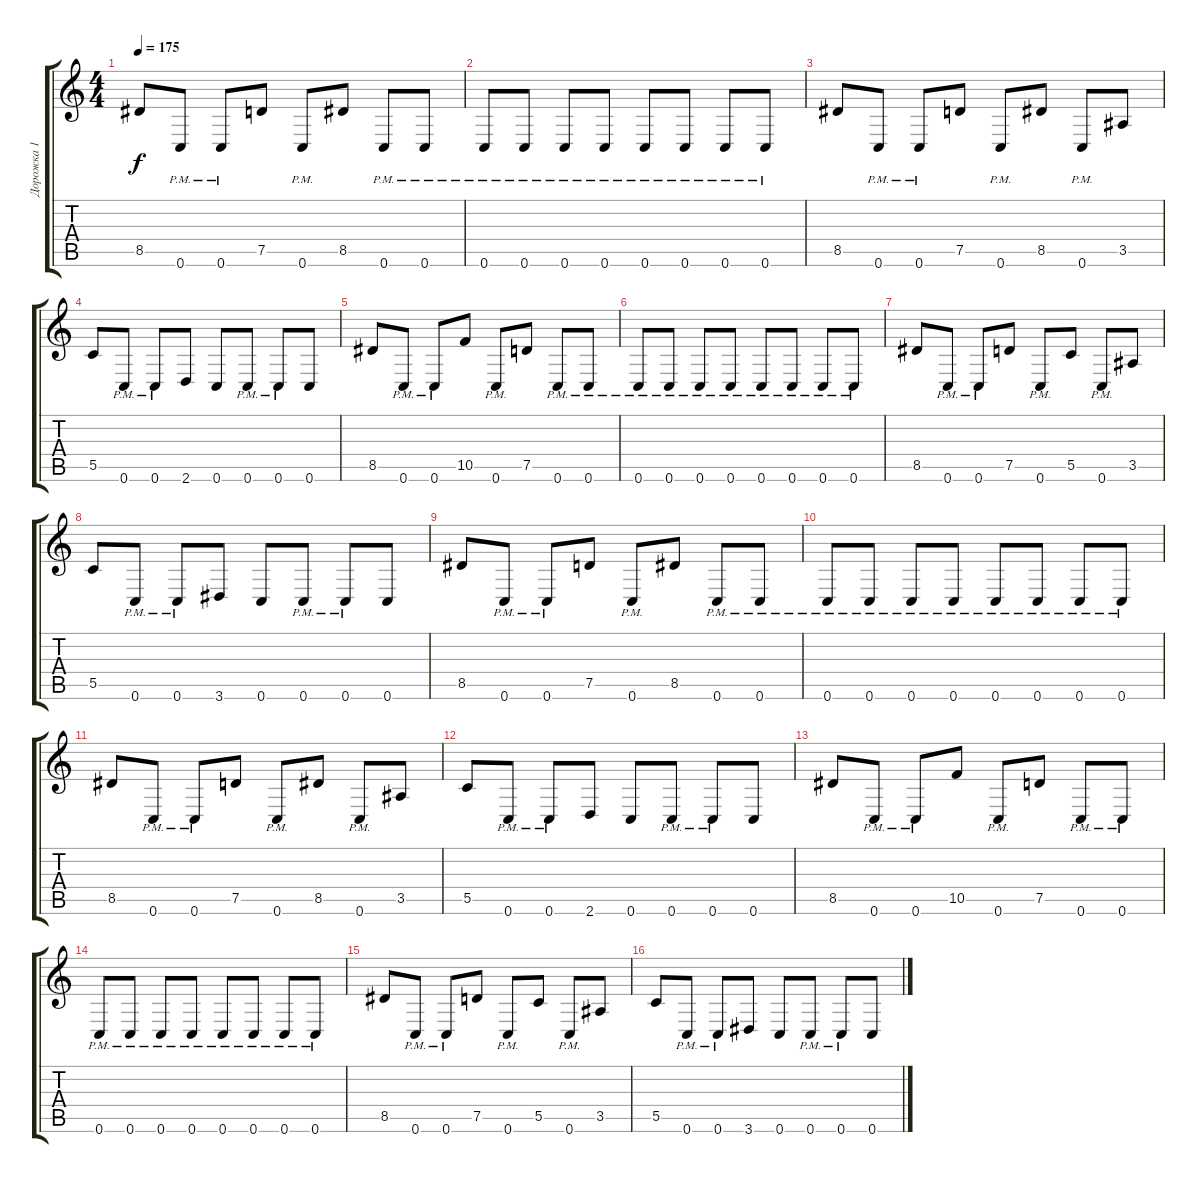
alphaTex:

\track ("Дорожка 1" "Дорожка 1") {instrument distortionguitar}
\staff {score tabs}
\tuning (D4 A3 F3 C3 G2 C2) {hide}
\ts (4 4)
\tempo 175
\clef g2
\ks c
8.5.8{dy f} 0.6{pm}.8 0.6{pm}.8 7.5.8 0.6{pm}.8 8.5.8 0.6{pm}.8 0.6{pm}.8 |
0.6{pm}.8 0.6{pm}.8 0.6{pm}.8 0.6{pm}.8 0.6{pm}.8 0.6{pm}.8 0.6{pm}.8 0.6{pm}.8 |
8.5.8 0.6{pm}.8 0.6{pm}.8 7.5.8 0.6{pm}.8 8.5.8 0.6{pm}.8 3.5.8 |
5.5.8 0.6{pm}.8 0.6{pm}.8 2.6.8 0.6.8 0.6{pm}.8 0.6{pm}.8 0.6.8 |
8.5.8 0.6{pm}.8 0.6{pm}.8 10.5.8 0.6{pm}.8 7.5.8 0.6{pm}.8 0.6{pm}.8 |
0.6{pm}.8 0.6{pm}.8 0.6{pm}.8 0.6{pm}.8 0.6{pm}.8 0.6{pm}.8 0.6{pm}.8 0.6{pm}.8 |
8.5.8 0.6{pm}.8 0.6{pm}.8 7.5.8 0.6{pm}.8 5.5.8 0.6{pm}.8 3.5.8 |
5.5.8 0.6{pm}.8 0.6{pm}.8 3.6.8 0.6.8 0.6{pm}.8 0.6{pm}.8 0.6.8 |
8.5.8 0.6{pm}.8 0.6{pm}.8 7.5.8 0.6{pm}.8 8.5.8 0.6{pm}.8 0.6{pm}.8 |
0.6{pm}.8 0.6{pm}.8 0.6{pm}.8 0.6{pm}.8 0.6{pm}.8 0.6{pm}.8 0.6{pm}.8 0.6{pm}.8 |
8.5.8 0.6{pm}.8 0.6{pm}.8 7.5.8 0.6{pm}.8 8.5.8 0.6{pm}.8 3.5.8 |
5.5.8 0.6{pm}.8 0.6{pm}.8 2.6.8 0.6.8 0.6{pm}.8 0.6{pm}.8 0.6.8 |
8.5.8 0.6{pm}.8 0.6{pm}.8 10.5.8 0.6{pm}.8 7.5.8 0.6{pm}.8 0.6{pm}.8 |
0.6{pm}.8 0.6{pm}.8 0.6{pm}.8 0.6{pm}.8 0.6{pm}.8 0.6{pm}.8 0.6{pm}.8 0.6{pm}.8 |
8.5.8 0.6{pm}.8 0.6{pm}.8 7.5.8 0.6{pm}.8 5.5.8 0.6{pm}.8 3.5.8 |
5.5.8 0.6{pm}.8 0.6{pm}.8 3.6.8 0.6.8 0.6{pm}.8 0.6{pm}.8 0.6.8
